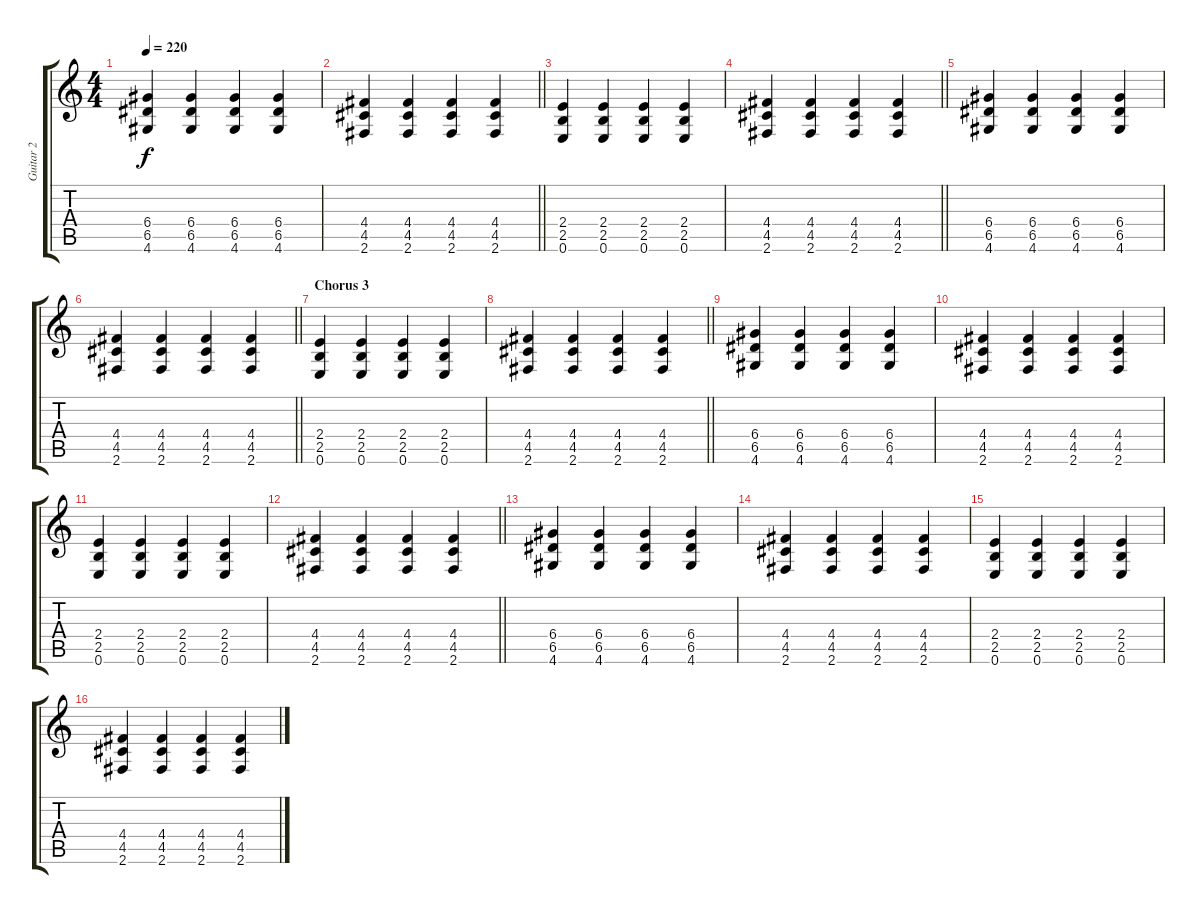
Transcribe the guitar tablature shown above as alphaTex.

\track ("Guitar 2" "Guitar 2") {instrument distortionguitar}
\staff {score tabs}
\tuning (E4 B3 G3 D3 A2 E2) {hide}
\ts (4 4)
\tempo 220
\clef g2
\ks c
(6.4 6.5 4.6).4{dy f} (6.4 6.5 4.6).4 (6.4 6.5 4.6).4 (6.4 6.5 4.6).4 |
\barLineRight lightlight
(4.4 4.5 2.6).4 (4.4 4.5 2.6).4 (4.4 4.5 2.6).4 (4.4 4.5 2.6).4 |
(2.4 2.5 0.6).4 (2.4 2.5 0.6).4 (2.4 2.5 0.6).4 (2.4 2.5 0.6).4 |
\barLineRight lightlight
(4.4 4.5 2.6).4 (4.4 4.5 2.6).4 (4.4 4.5 2.6).4 (4.4 4.5 2.6).4 |
(6.4 6.5 4.6).4 (6.4 6.5 4.6).4 (6.4 6.5 4.6).4 (6.4 6.5 4.6).4 |
\barLineRight lightlight
(4.4 4.5 2.6).4 (4.4 4.5 2.6).4 (4.4 4.5 2.6).4 (4.4 4.5 2.6).4 |
\section ("" "Chorus 3")
(2.4 2.5 0.6).4 (2.4 2.5 0.6).4 (2.4 2.5 0.6).4 (2.4 2.5 0.6).4 |
\barLineRight lightlight
(4.4 4.5 2.6).4 (4.4 4.5 2.6).4 (4.4 4.5 2.6).4 (4.4 4.5 2.6).4 |
(6.4 6.5 4.6).4 (6.4 6.5 4.6).4 (6.4 6.5 4.6).4 (6.4 6.5 4.6).4 |
(4.4 4.5 2.6).4 (4.4 4.5 2.6).4 (4.4 4.5 2.6).4 (4.4 4.5 2.6).4 |
(2.4 2.5 0.6).4 (2.4 2.5 0.6).4 (2.4 2.5 0.6).4 (2.4 2.5 0.6).4 |
\barLineRight lightlight
(4.4 4.5 2.6).4 (4.4 4.5 2.6).4 (4.4 4.5 2.6).4 (4.4 4.5 2.6).4 |
(6.4 6.5 4.6).4 (6.4 6.5 4.6).4 (6.4 6.5 4.6).4 (6.4 6.5 4.6).4 |
(4.4 4.5 2.6).4 (4.4 4.5 2.6).4 (4.4 4.5 2.6).4 (4.4 4.5 2.6).4 |
(2.4 2.5 0.6).4 (2.4 2.5 0.6).4 (2.4 2.5 0.6).4 (2.4 2.5 0.6).4 |
(4.4 4.5 2.6).4 (4.4 4.5 2.6).4 (4.4 4.5 2.6).4 (4.4 4.5 2.6).4
